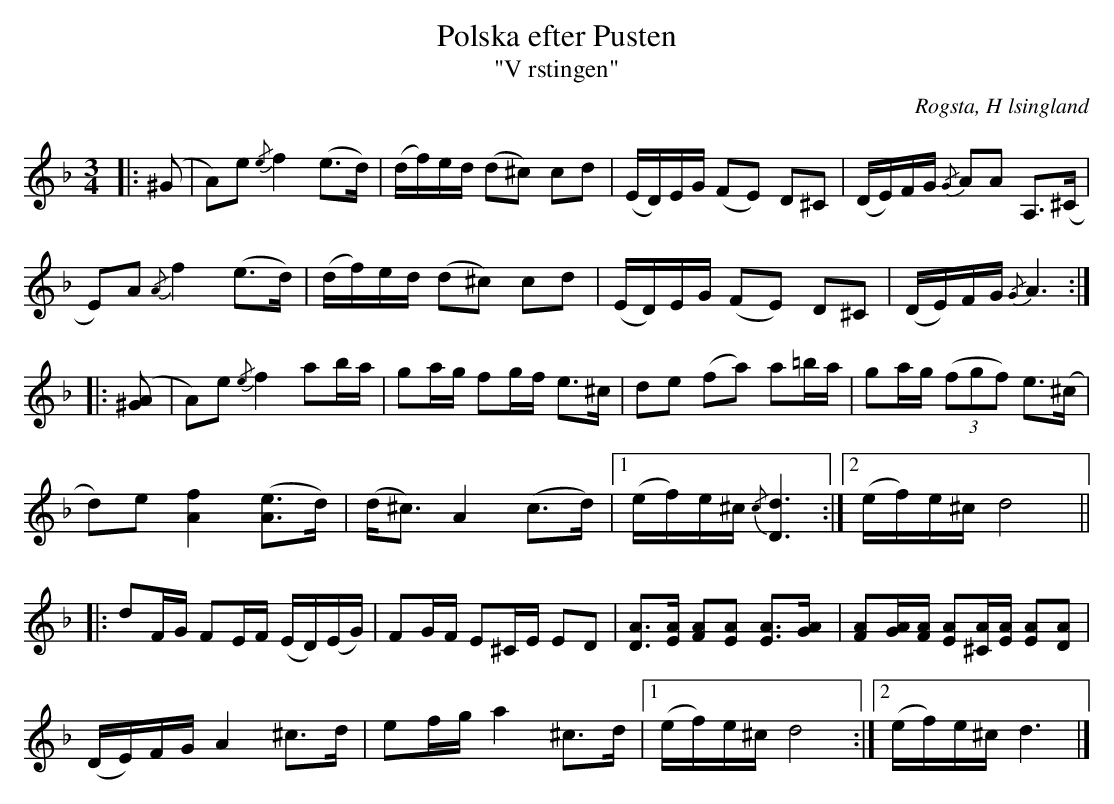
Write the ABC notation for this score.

X:1
T:Polska efter Pusten
T:"V rstingen"
O:Rogsta, H lsingland
M:3/4
L:1/8
K:Dm
|:(^G | A)e {/e}f2 (e>d) | (d/f/)e/d/ (d^c) cd | (E/D/)E/G/ (FE) D^C | (D/E/)F/G/ {/G}AA A,>(^C |
E)A {/A}f2 (e>d) | (d/f/)e/d/ (d^c) cd | (E/D/)E/G/ (FE) D^C | (D/E/)F/G/ {/G}A3 :|
|: ([^GA] | A)e {/e}f2 ab/a/ | ga/g/ fg/f/ e>^c | de (fa) a=b/a/ | ga/g/ (3(fgf) e>(^c |
d)e [f2A2] ([eA]>d) | (d<^c) A2 (c>d) |1 (e/f/)e/^c/ {/c}[d3D3] :|2 (e/f/)e/^c/ d4 ||
|: dF/G/ FE/F/ (E/D/)(E/G/) | FG/F/ E^C/E/ ED | [AD]>[AE] [AF][AE] [AE]>[AG] | [AF][A/G/][A/F/] [AE][A/^C/][A/E/] [AE][AD] |
(D/E/)F/G/ A2 ^c>d | ef/g/ a2 ^c>d |1 (e/f/)e/^c/ d4 :|2 (e/f/)e/^c/ d3 |]
